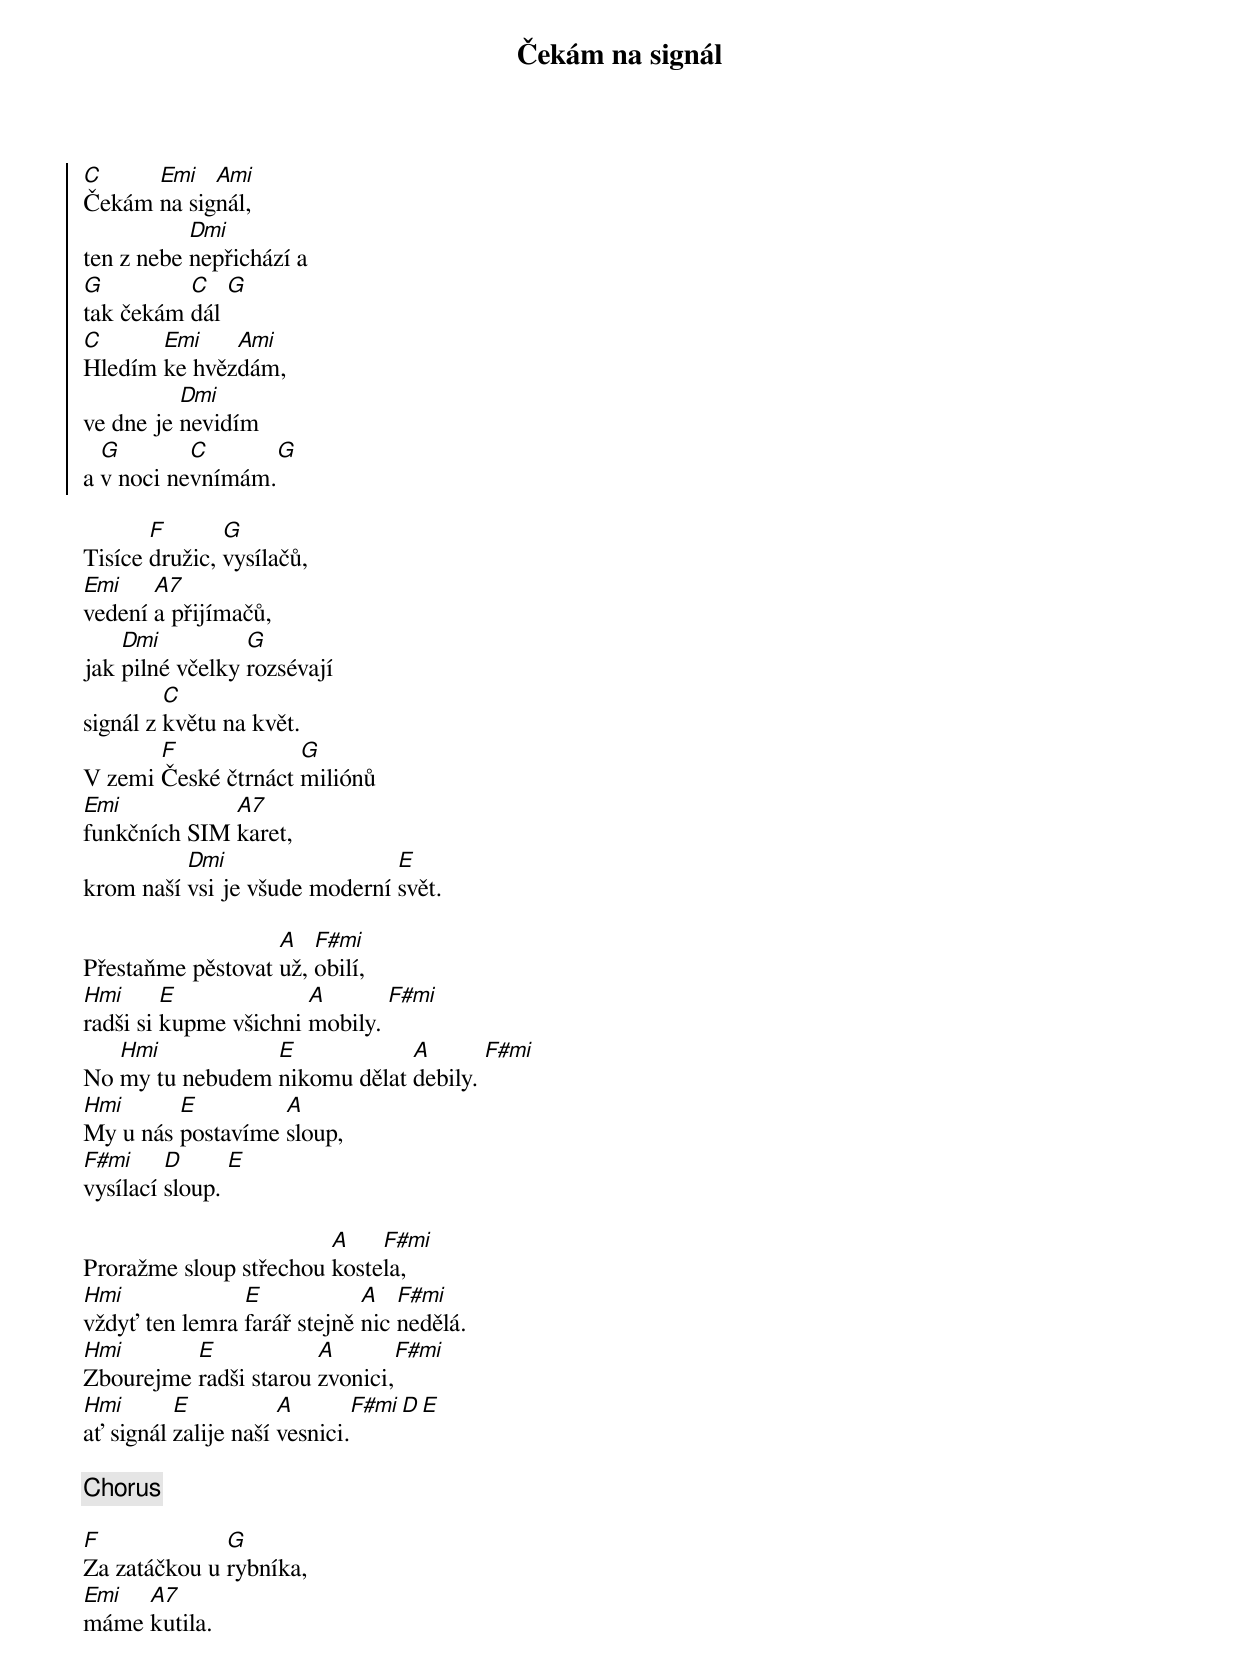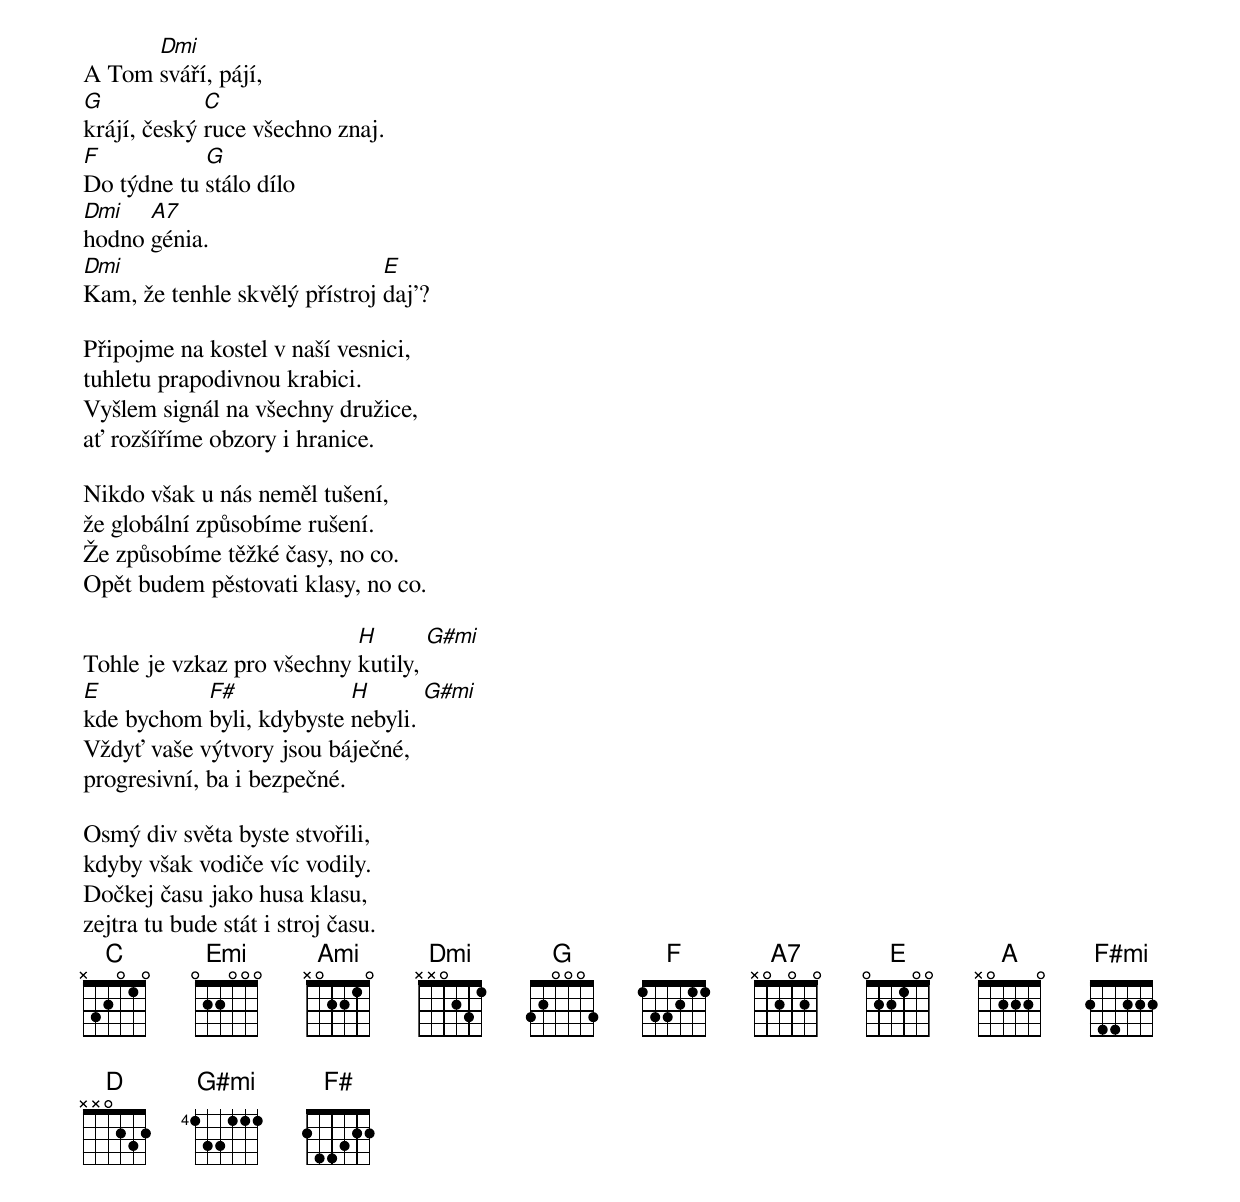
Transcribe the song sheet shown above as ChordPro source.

{title: Čekám na signál}
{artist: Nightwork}
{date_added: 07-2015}
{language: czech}
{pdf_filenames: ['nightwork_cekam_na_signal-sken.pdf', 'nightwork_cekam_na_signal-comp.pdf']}
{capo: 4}
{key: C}
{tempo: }
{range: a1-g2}
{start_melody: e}
{start_of_chorus}
[C]Čekám [Emi]na sig[Ami]nál,
ten z nebe [Dmi]nepřichází a
[G]tak čekám [C]dál [G]
[C]Hledím [Emi]ke hvěz[Ami]dám,
ve dne je [Dmi]nevidím
a [G]v noci ne[C]vnímám.[G]
{end_of_chorus}

{start_of_bridge}
Tisíce [F]družic, [G]vysílačů,
[Emi]vedení [A7]a přijímačů,
jak [Dmi]pilné včelky [G]rozsévají
signál z [C]květu na květ.
V zemi [F]České čtrnáct [G]miliónů
[Emi]funkčních SIM [A7]karet,
krom naší [Dmi]vsi je všude moderní [E]svět.
{end_of_bridge}

{start_of_verse}
Přestaňme pěstovat [A]už, [F#mi]obilí,
[Hmi]radši si [E]kupme všichni [A]mobily. [F#mi]
No [Hmi]my tu nebudem [E]nikomu dělat [A]debily. [F#mi]
[Hmi]My u nás [E]postavíme [A]sloup,
[F#mi]vysílací [D]sloup. [E]
{end_of_verse}

{start_of_verse}
Proražme sloup střechou [A]koste[F#mi]la,
[Hmi]vždyť ten lemra [E]farář stejně [A]nic [F#mi]nedělá.
[Hmi]Zbourejme [E]radši starou [A]zvonici,[F#mi]
[Hmi]ať signál [E]zalije naší [A]vesnici.[F#mi][D][E]
{end_of_verse}

{chorus}

{start_of_bridge}
[F]Za zatáčkou u [G]rybníka,
[Emi]máme [A7]kutila.
A Tom [Dmi]sváří, pájí,
[G]krájí, český [C]ruce všechno znaj.
[F]Do týdne tu [G]stálo dílo
[Dmi]hodno [A7]génia.
[Dmi]Kam, že tenhle skvělý přístroj [E]daj'?
{end_of_bridge}

{start_of_verse}
Připojme na kostel v naší vesnici,
tuhletu prapodivnou krabici.
Vyšlem signál na všechny družice,
ať rozšíříme obzory i hranice.
{end_of_verse}

{start_of_verse}
Nikdo však u nás neměl tušení,
že globální způsobíme rušení.
Že způsobíme těžké časy, no co.
Opět budem pěstovati klasy, no co.
{end_of_verse}

{start_of_verse}
Tohle je vzkaz pro všechny [H]kutily, [G#mi]
[E]kde bychom [F#]byli, kdybyste [H]nebyli. [G#mi]
Vždyť vaše výtvory jsou báječné,
progresivní, ba i bezpečné.
{end_of_verse}

{start_of_verse}
Osmý div světa byste stvořili,
kdyby však vodiče víc vodily.
Dočkej času jako husa klasu,
zejtra tu bude stát i stroj času.
{end_of_verse}
